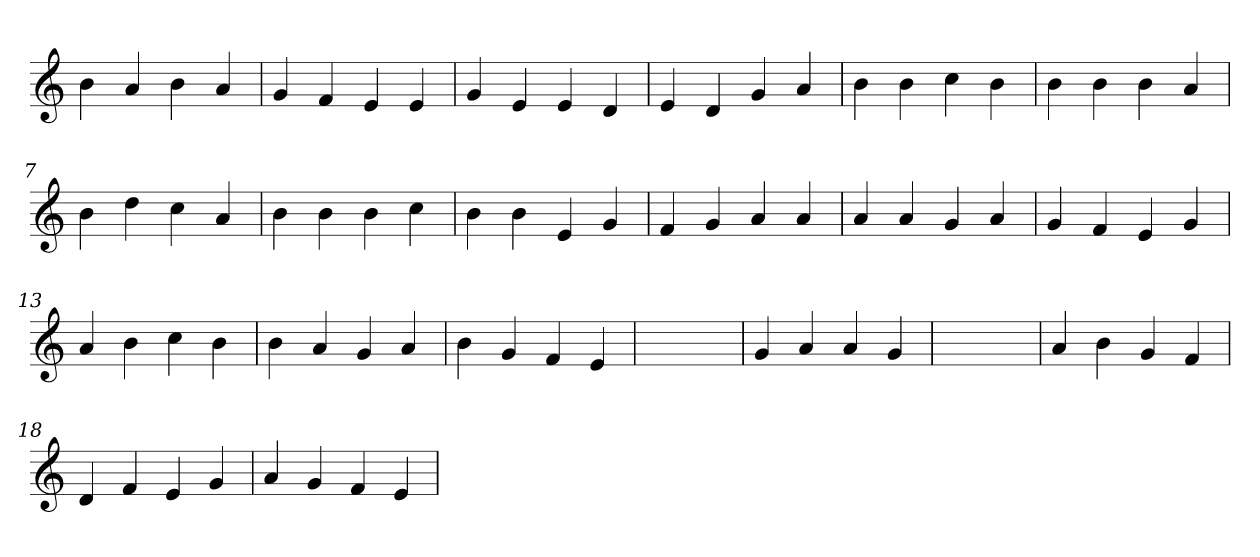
**kern
*part1
*staff1
*clefG2
=1
4b
4a
4b
4a
=2
4g
4f
4e
4e
=3
4g
4e
4e
4d
=4
4e
4d
4g
4a
=5
4b
4b
4cc
4b
=6
4b
4b
4b
4a
=7
4b
4dd
4cc
4a
=8
4b
4b
4b
4cc
=9
4b
4b
4e
4g
=10
4f
4g
4a
4a
=11
4a
4a
4g
4a
=12
4g
4f
4e
4g
=13
4a
4b
4cc
4b
=14
4b
4a
4g
4a
=15
4b
4g
4f
4e
=16
1ryy
=16
4g
4a
4a
4g
=17
1ryy
=17
4a
4b
4g
4f
=18
4d
4f
4e
4g
=19
4a
4g
4f
4e
=
*-
